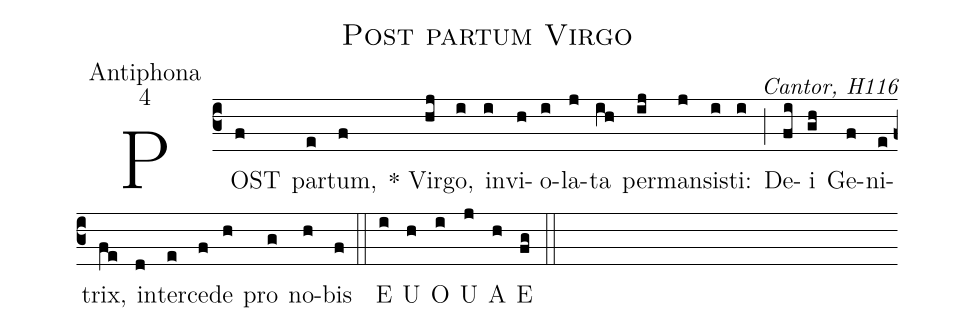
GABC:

name:Post partum Virgo;
office-part:Antiphona;
mode:4;
commentary:Cantor, H116;
%%
(c3)POST(f) par(e)tum,(f) * Vir(hj)go,(i) in(i)vi(h)o(i)la(j)ta(ih) per(ij)man(j)sis(i)ti:(i) (;)
De(fi)i(gh) Ge(f)ni(e)trix,(fe) in(d)ter(e)ce(f)de(h) pro(g) no(h)bis(f) (::) E(i) U(h) O(i) U(j) A(h) E(fg) (::)
